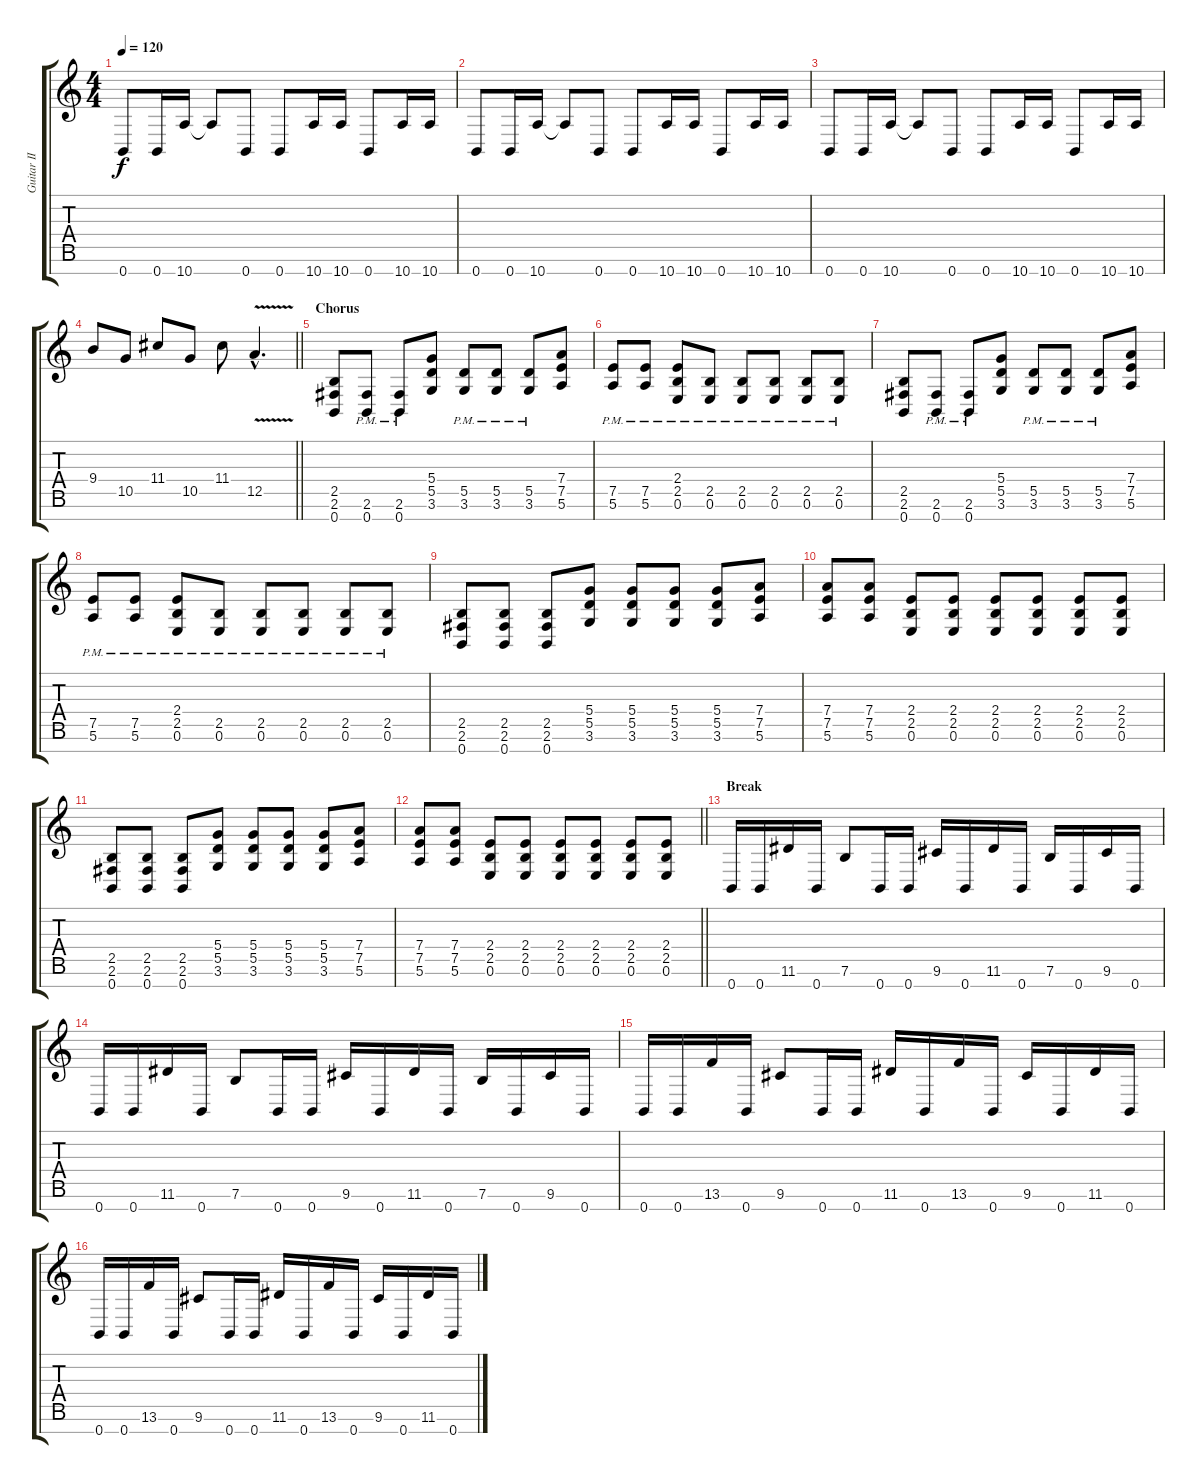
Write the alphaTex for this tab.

\track ("Guitar II" "Guitar II") {instrument distortionguitar}
\staff {score tabs}
\tuning (E4 B3 G3 D3 A2 E2 B1) {hide}
\ts (4 4)
\tempo 120
\clef g2
\ks c
0.7.8{dy f} 0.7.16 10.7.16 10.7{t}.8 0.7.8 0.7.8 10.7.16 10.7.16 0.7.8 10.7.16 10.7.16 |
0.7.8 0.7.16 10.7.16 10.7{t}.8 0.7.8 0.7.8 10.7.16 10.7.16 0.7.8 10.7.16 10.7.16 |
0.7.8 0.7.16 10.7.16 10.7{t}.8 0.7.8 0.7.8 10.7.16 10.7.16 0.7.8 10.7.16 10.7.16 |
\barLineRight lightlight
9.4.8 10.5.8 11.4.8 10.5.8 11.4.8 12.5{v hac}.4{d} |
\section ("" "Chorus")
(2.5 2.6 0.7).8 (2.6{pm} 0.7{pm}).8 (2.6{pm} 0.7{pm}).8 (5.4 5.5 3.6).8 (5.5{pm} 3.6{pm}).8 (5.5{pm} 3.6{pm}).8 (5.5{pm} 3.6{pm}).8 (7.4 7.5 5.6).8 |
(7.5{pm} 5.6{pm}).8 (7.5{pm} 5.6{pm}).8 (2.4 2.5 0.6{pm}).8 (2.5{pm} 0.6{pm}).8 (2.5{pm} 0.6{pm}).8 (2.5{pm} 0.6{pm}).8 (2.5{pm} 0.6{pm}).8 (2.5{pm} 0.6{pm}).8 |
(2.5 2.6 0.7).8 (2.6{pm} 0.7{pm}).8 (2.6{pm} 0.7{pm}).8 (5.4 5.5 3.6).8 (5.5{pm} 3.6{pm}).8 (5.5{pm} 3.6{pm}).8 (5.5{pm} 3.6{pm}).8 (7.4 7.5 5.6).8 |
(7.5{pm} 5.6{pm}).8 (7.5{pm} 5.6{pm}).8 (2.4 2.5 0.6{pm}).8 (2.5{pm} 0.6{pm}).8 (2.5{pm} 0.6{pm}).8 (2.5{pm} 0.6{pm}).8 (2.5{pm} 0.6{pm}).8 (2.5{pm} 0.6{pm}).8 |
(2.5 2.6 0.7).8 (2.5 2.6 0.7).8 (2.5 2.6 0.7).8 (5.4 5.5 3.6).8 (5.4 5.5 3.6).8 (5.4 5.5 3.6).8 (5.4 5.5 3.6).8 (7.4 7.5 5.6).8 |
(7.4 7.5 5.6).8 (7.4 7.5 5.6).8 (2.4 2.5 0.6).8 (2.4 2.5 0.6).8 (2.4 2.5 0.6).8 (2.4 2.5 0.6).8 (2.4 2.5 0.6).8 (2.4 2.5 0.6).8 |
(2.5 2.6 0.7).8 (2.5 2.6 0.7).8 (2.5 2.6 0.7).8 (5.4 5.5 3.6).8 (5.4 5.5 3.6).8 (5.4 5.5 3.6).8 (5.4 5.5 3.6).8 (7.4 7.5 5.6).8 |
\barLineRight lightlight
(7.4 7.5 5.6).8 (7.4 7.5 5.6).8 (2.4 2.5 0.6).8 (2.4 2.5 0.6).8 (2.4 2.5 0.6).8 (2.4 2.5 0.6).8 (2.4 2.5 0.6).8 (2.4 2.5 0.6).8 |
\section ("" "Break")
0.7.16 0.7.16 11.6.16 0.7.16 7.6.8 0.7.16 0.7.16 9.6.16 0.7.16 11.6.16 0.7.16 7.6.16 0.7.16 9.6.16 0.7.16 |
0.7.16 0.7.16 11.6.16 0.7.16 7.6.8 0.7.16 0.7.16 9.6.16 0.7.16 11.6.16 0.7.16 7.6.16 0.7.16 9.6.16 0.7.16 |
0.7.16 0.7.16 13.6.16 0.7.16 9.6.8 0.7.16 0.7.16 11.6.16 0.7.16 13.6.16 0.7.16 9.6.16 0.7.16 11.6.16 0.7.16 |
0.7.16 0.7.16 13.6.16 0.7.16 9.6.8 0.7.16 0.7.16 11.6.16 0.7.16 13.6.16 0.7.16 9.6.16 0.7.16 11.6.16 0.7.16
